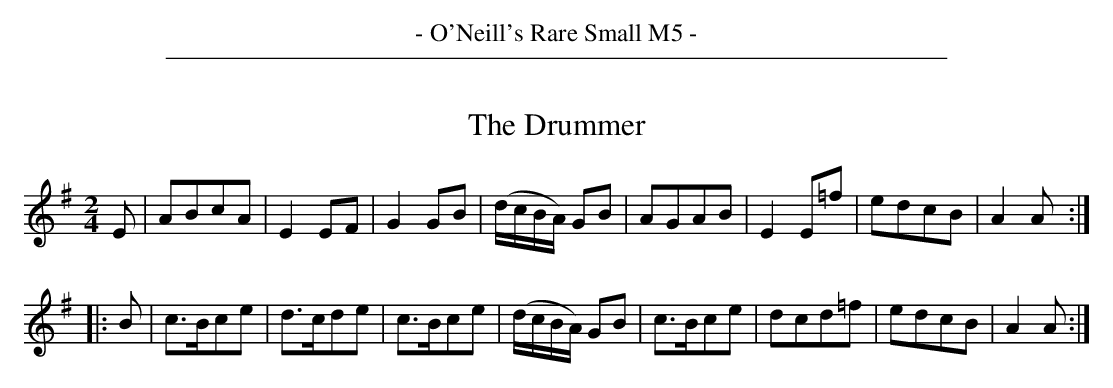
X:1
T: The Drummer
M: 2/4
L: 1/8
K: Ador
E |\
ABcA | E2EF | G2GB | (d/c/B/A/) GB |\
AGAB | E2E=f | edcB | A2A :|
|: B |\
c>Bce | d>cde | c>Bce | (d/c/B/A/) GB |\
c>Bce | dcd=f | edcB | A2A :|
